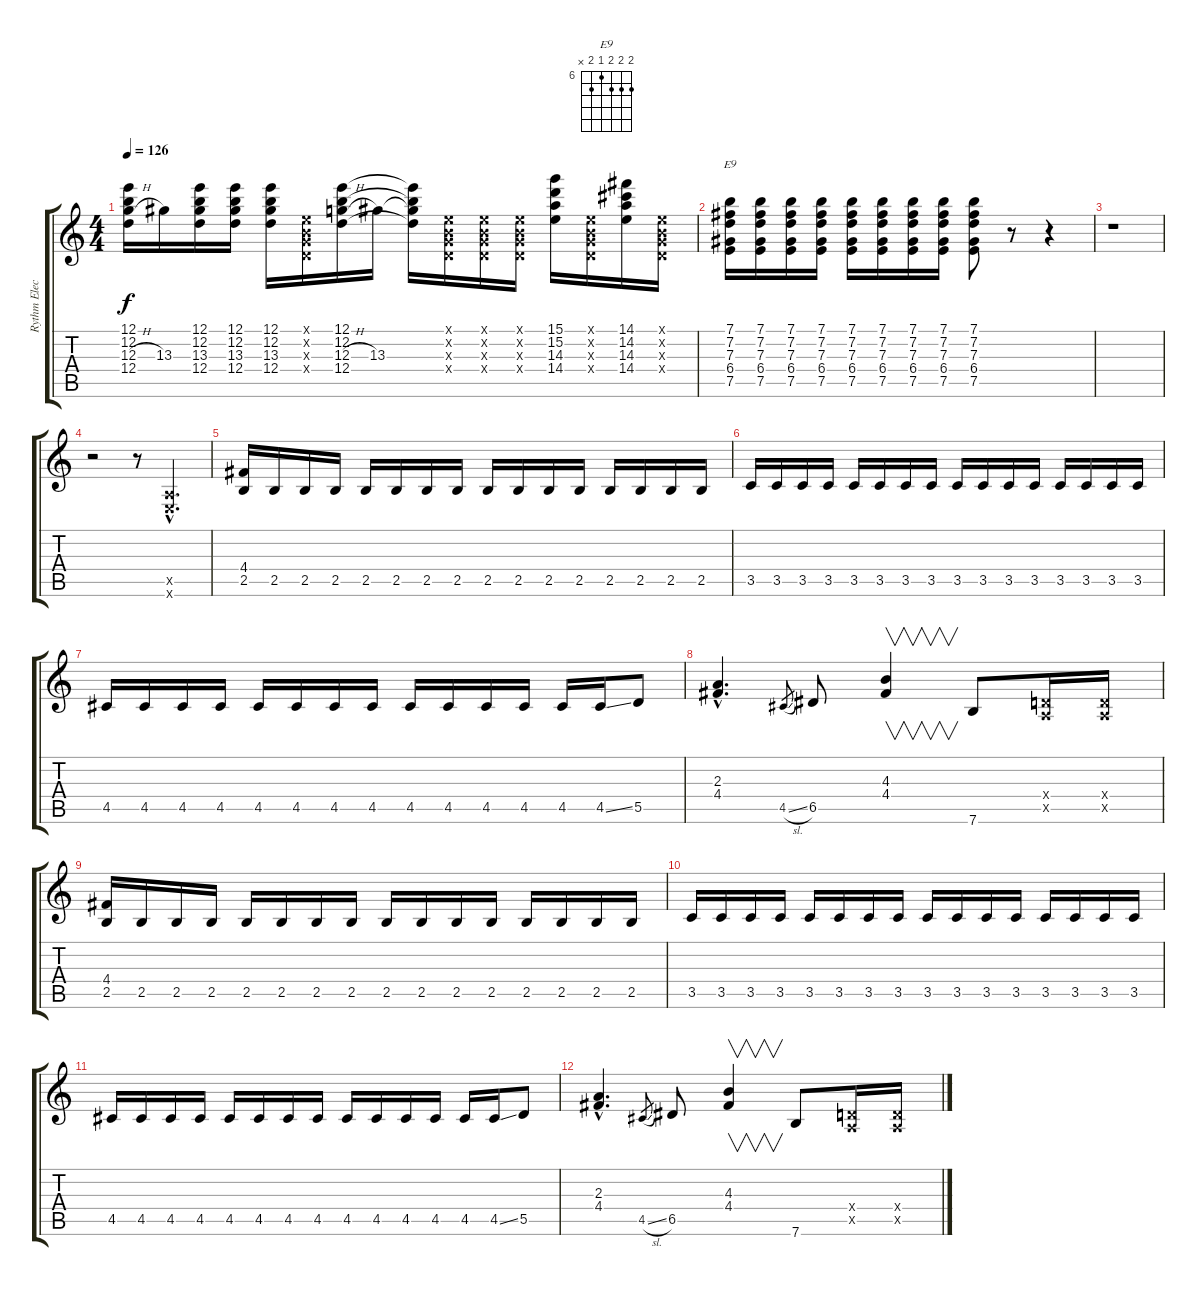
\track ("Rythm Electric" "Rythm Elec") {instrument distortionguitar}
\staff {score tabs}
\tuning (E4 B3 G3 D3 A2 E2) {hide}
\chord ("E9" 7 7 7 6 7 x) {firstfret 6}
\ts (4 4)
\tempo 126
\clef g2
\ks c
(12.1 12.2 12.3{h} 12.4).16{dy f} 13.3.16 (12.1 12.2 13.3 12.4).16 (12.1 12.2 13.3 12.4).16 (12.1 12.2 13.3 12.4).16 (0.1{x} 0.2{x} 0.3{x} 0.4{x}).16 (12.1 12.2 12.3{h} 12.4).16 13.3.16 (12.1{t} 12.2{t} 13.3{t} 12.4{t}).16 (0.1{x} 0.2{x} 0.3{x} 0.4{x}).16 (0.1{x} 0.2{x} 0.3{x} 0.4{x}).16 (0.1{x} 0.2{x} 0.3{x} 0.4{x}).16 (15.1 15.2 14.3 14.4).16 (0.1{x} 0.2{x} 0.3{x} 0.4{x}).16 (14.1 14.2 14.3 14.4).16 (0.1{x} 0.2{x} 0.3{x} 0.4{x}).16 |
(7.1 7.2 7.3 6.4 7.5).16{ch "E9"} (7.1 7.2 7.3 6.4 7.5).16 (7.1 7.2 7.3 6.4 7.5).16 (7.1 7.2 7.3 6.4 7.5).16 (7.1 7.2 7.3 6.4 7.5).16 (7.1 7.2 7.3 6.4 7.5).16 (7.1 7.2 7.3 6.4 7.5).16 (7.1 7.2 7.3 6.4 7.5).16 (7.1 7.2 7.3 6.4 7.5).8 r.8 r.4 |
r.1 |
r.2 r.8 (0.5{hac x} 0.6{hac x}).4{d} |
(4.4 2.5).16 2.5.16 2.5.16 2.5.16 2.5.16 2.5.16 2.5.16 2.5.16 2.5.16 2.5.16 2.5.16 2.5.16 2.5.16 2.5.16 2.5.16 2.5.16 |
3.5.16 3.5.16 3.5.16 3.5.16 3.5.16 3.5.16 3.5.16 3.5.16 3.5.16 3.5.16 3.5.16 3.5.16 3.5.16 3.5.16 3.5.16 3.5.16 |
4.5.16 4.5.16 4.5.16 4.5.16 4.5.16 4.5.16 4.5.16 4.5.16 4.5.16 4.5.16 4.5.16 4.5.16 4.5.16 4.5{ss}.16 5.5.8 |
(2.3{hac} 4.4{hac}).4{d} 4.5{sl}.8{gr} 6.5.8 (4.3 4.4).4{v} 7.6.8 (0.4{x} 0.5{x}).16 (0.4{x} 0.5{x}).16 |
(4.4 2.5).16 2.5.16 2.5.16 2.5.16 2.5.16 2.5.16 2.5.16 2.5.16 2.5.16 2.5.16 2.5.16 2.5.16 2.5.16 2.5.16 2.5.16 2.5.16 |
3.5.16 3.5.16 3.5.16 3.5.16 3.5.16 3.5.16 3.5.16 3.5.16 3.5.16 3.5.16 3.5.16 3.5.16 3.5.16 3.5.16 3.5.16 3.5.16 |
4.5.16 4.5.16 4.5.16 4.5.16 4.5.16 4.5.16 4.5.16 4.5.16 4.5.16 4.5.16 4.5.16 4.5.16 4.5.16 4.5{ss}.16 5.5.8 |
(2.3{hac} 4.4{hac}).4{d} 4.5{sl}.8{gr} 6.5.8 (4.3 4.4).4{v} 7.6.8 (0.4{x} 0.5{x}).16 (0.4{x} 0.5{x}).16
